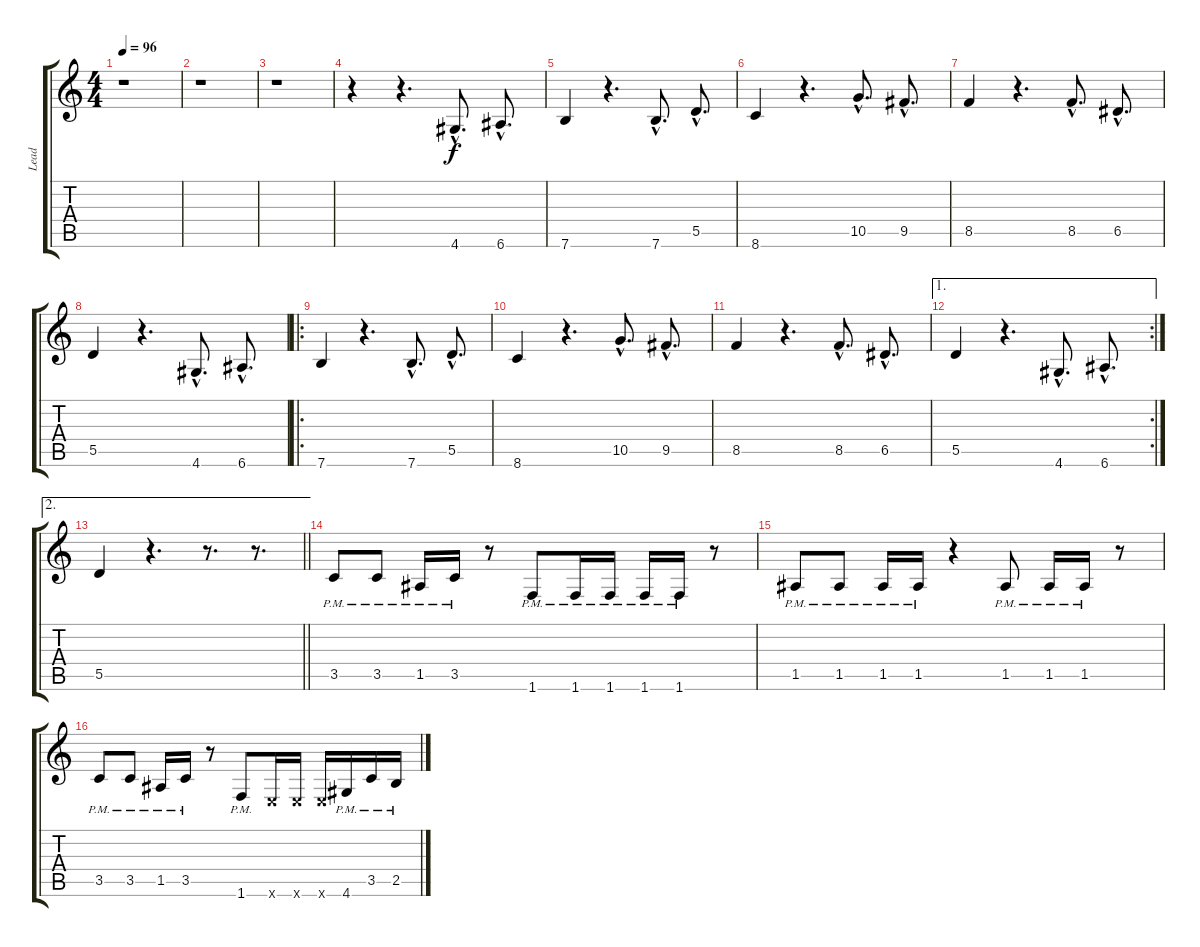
\track ("Lead" "Lead") {instrument overdrivenguitar}
\staff {score tabs}
\tuning (E4 B3 G3 D3 A2 E2) {hide}
\ts (4 4)
\tempo 96
\clef g2
\ks c
r.1{dy f instrument overdrivenguitar} |
r.1 |
r.1 |
r.4 r.4{d} 4.6{hac}.8{d} 6.6{hac}.8{d} |
7.6.4 r.4{d} 7.6{hac}.8{d} 5.5{hac}.8{d} |
8.6.4 r.4{d} 10.5{hac}.8{d} 9.5{hac}.8{d} |
8.5.4 r.4{d} 8.5{hac}.8{d} 6.5{hac}.8{d} |
5.5.4 r.4{d} 4.6{hac}.8{d} 6.6{hac}.8{d} |
\ro
7.6.4 r.4{d} 7.6{hac}.8{d} 5.5{hac}.8{d} |
8.6.4 r.4{d} 10.5{hac}.8{d} 9.5{hac}.8{d} |
8.5.4 r.4{d} 8.5{hac}.8{d} 6.5{hac}.8{d} |
\ae 1
\rc 2
5.5.4 r.4{d} 4.6{hac}.8{d} 6.6{hac}.8{d} |
\ae 2
\barLineRight lightlight
5.5.4 r.4{d} r.8{d} r.8{d} |
3.5{pm}.8{instrument overdrivenguitar} 3.5{pm}.8 1.5{pm}.16 3.5{pm}.16 r.8 1.6{pm}.8 1.6{pm}.16 1.6{pm}.16 1.6{pm}.16 1.6{pm}.16 r.8 |
1.5{pm}.8 1.5{pm}.8 1.5{pm}.16 1.5{pm}.16 r.4 1.5{pm}.8 1.5{pm}.16 1.5{pm}.16 r.8 |
3.5{pm}.8 3.5{pm}.8 1.5{pm}.16 3.5{pm}.16 r.8 1.6{pm}.8 0.6{x}.16 0.6{x}.16 0.6{x}.16 4.6{pm}.16 3.5{pm}.16 2.5{pm}.16
